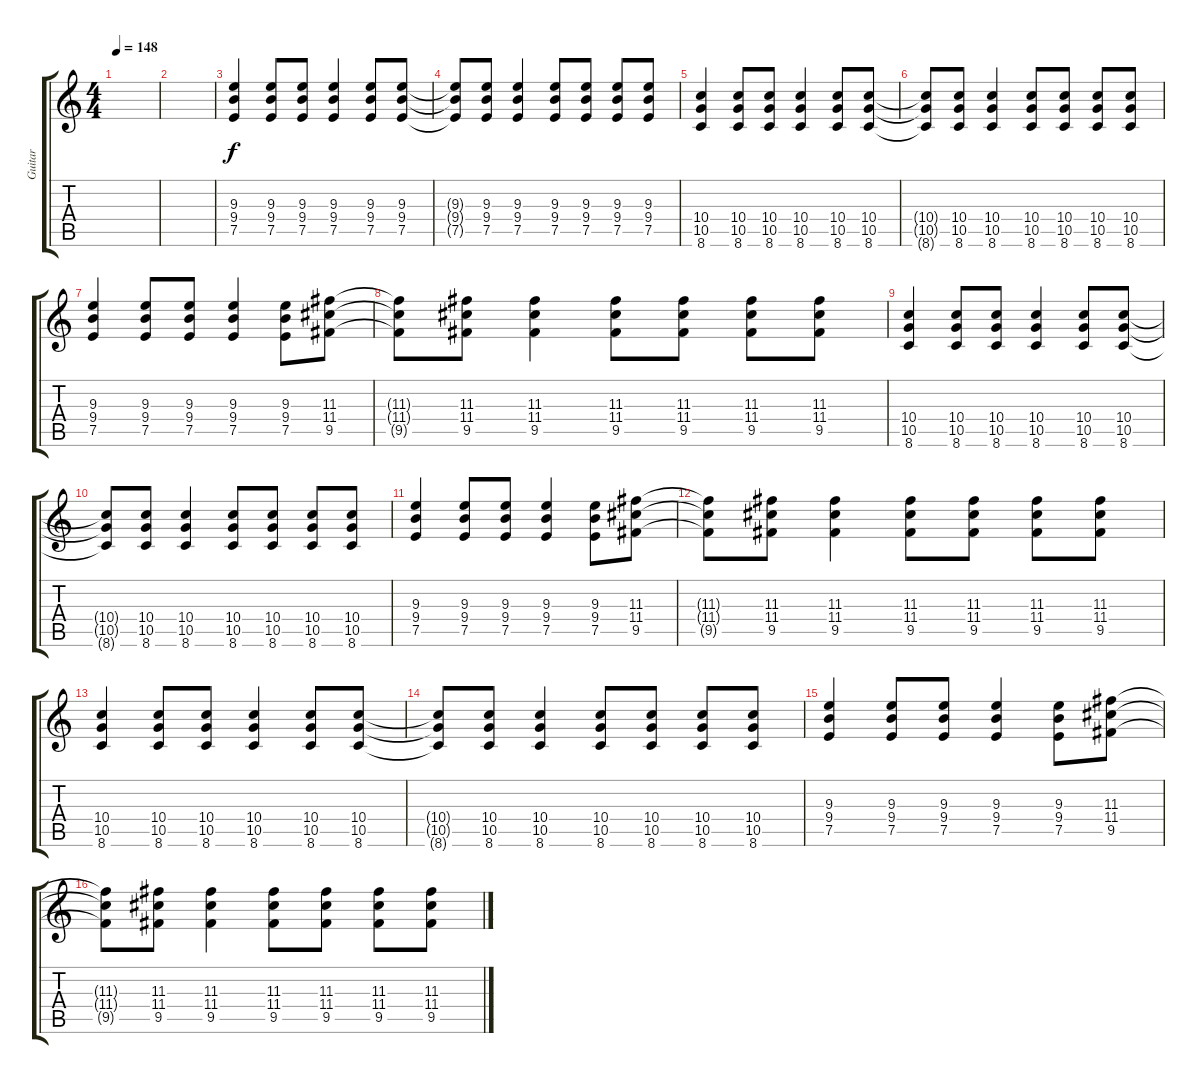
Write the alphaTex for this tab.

\track ("Guitar" "Guitar") {instrument distortionguitar}
\staff {score tabs}
\tuning (E4 B3 G3 D3 A2 E2) {hide}
\ts (4 4)
\tempo 148
\clef g2
\ks c
|
|
(9.3 9.4 7.5).4 (9.3 9.4 7.5).8 (9.3 9.4 7.5).8 (9.3 9.4 7.5).4 (9.3 9.4 7.5).8 (9.3 9.4 7.5).8 |
(9.3{t} 9.4{t} 7.5{t}).8 (9.3 9.4 7.5).8 (9.3 9.4 7.5).4 (9.3 9.4 7.5).8 (9.3 9.4 7.5).8 (9.3 9.4 7.5).8 (9.3 9.4 7.5).8 |
(10.4 10.5 8.6).4 (10.4 10.5 8.6).8 (10.4 10.5 8.6).8 (10.4 10.5 8.6).4 (10.4 10.5 8.6).8 (10.4 10.5 8.6).8 |
(10.4{t} 10.5{t} 8.6{t}).8 (10.4 10.5 8.6).8 (10.4 10.5 8.6).4 (10.4 10.5 8.6).8 (10.4 10.5 8.6).8 (10.4 10.5 8.6).8 (10.4 10.5 8.6).8 |
(9.3 9.4 7.5).4 (9.3 9.4 7.5).8 (9.3 9.4 7.5).8 (9.3 9.4 7.5).4 (9.3 9.4 7.5).8 (11.3 11.4 9.5).8 |
(11.3{t} 11.4{t} 9.5{t}).8 (11.3 11.4 9.5).8 (11.3 11.4 9.5).4 (11.3 11.4 9.5).8 (11.3 11.4 9.5).8 (11.3 11.4 9.5).8 (11.3 11.4 9.5).8 |
(10.4 10.5 8.6).4 (10.4 10.5 8.6).8 (10.4 10.5 8.6).8 (10.4 10.5 8.6).4 (10.4 10.5 8.6).8 (10.4 10.5 8.6).8 |
(10.4{t} 10.5{t} 8.6{t}).8 (10.4 10.5 8.6).8 (10.4 10.5 8.6).4 (10.4 10.5 8.6).8 (10.4 10.5 8.6).8 (10.4 10.5 8.6).8 (10.4 10.5 8.6).8 |
(9.3 9.4 7.5).4 (9.3 9.4 7.5).8 (9.3 9.4 7.5).8 (9.3 9.4 7.5).4 (9.3 9.4 7.5).8 (11.3 11.4 9.5).8 |
(11.3{t} 11.4{t} 9.5{t}).8 (11.3 11.4 9.5).8 (11.3 11.4 9.5).4 (11.3 11.4 9.5).8 (11.3 11.4 9.5).8 (11.3 11.4 9.5).8 (11.3 11.4 9.5).8 |
(10.4 10.5 8.6).4 (10.4 10.5 8.6).8 (10.4 10.5 8.6).8 (10.4 10.5 8.6).4 (10.4 10.5 8.6).8 (10.4 10.5 8.6).8 |
(10.4{t} 10.5{t} 8.6{t}).8 (10.4 10.5 8.6).8 (10.4 10.5 8.6).4 (10.4 10.5 8.6).8 (10.4 10.5 8.6).8 (10.4 10.5 8.6).8 (10.4 10.5 8.6).8 |
(9.3 9.4 7.5).4 (9.3 9.4 7.5).8 (9.3 9.4 7.5).8 (9.3 9.4 7.5).4 (9.3 9.4 7.5).8 (11.3 11.4 9.5).8 |
(11.3{t} 11.4{t} 9.5{t}).8 (11.3 11.4 9.5).8 (11.3 11.4 9.5).4 (11.3 11.4 9.5).8 (11.3 11.4 9.5).8 (11.3 11.4 9.5).8 (11.3 11.4 9.5).8
